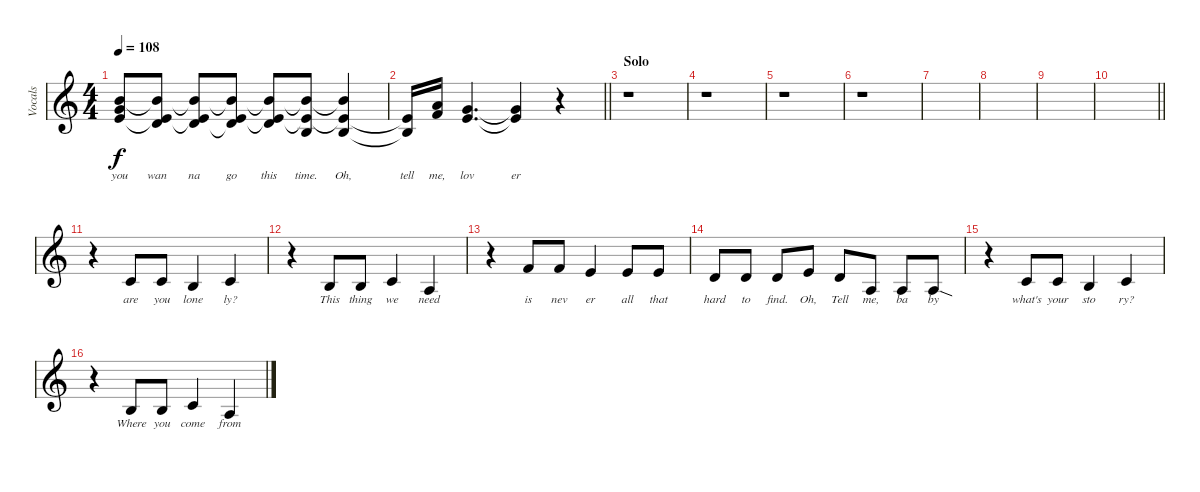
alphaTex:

\track ("Vocals" "Vocals") {instrument choiraahs}
\staff {score}
\tuning (E4 B3 G3 D3 A2 E2) {hide}
\ts (4 4)
\tempo 108
\clef g2
\ks c
(0.1 8.2 16.3).8{lyrics (0 "you") lyrics (1 "") lyrics (2 "") lyrics (3 "") lyrics (4 "") dy f} (0.1{t} 3.2 16.3{t}).8{lyrics (0 "wan") lyrics (1 "") lyrics (2 "") lyrics (3 "") lyrics (4 "")} (0.1{t} 3.2 16.3{t}).8{lyrics (0 "na") lyrics (1 "") lyrics (2 "") lyrics (3 "") lyrics (4 "")} (0.1 3.2{t} 16.3{t}).8{lyrics (0 "go") lyrics (1 "") lyrics (2 "") lyrics (3 "") lyrics (4 "")} (0.1{t} 3.2 16.3{t}).8{lyrics (0 "this") lyrics (1 "") lyrics (2 "") lyrics (3 "") lyrics (4 "")} (0.1{t} 0.2 16.3{t}).8{lyrics (0 "time.") lyrics (1 "") lyrics (2 "") lyrics (3 "") lyrics (4 "")} (0.1{t} 0.2 16.3{t}).4{lyrics (0 "Oh,") lyrics (1 "") lyrics (2 "") lyrics (3 "") lyrics (4 "")} |
\barLineRight lightlight
(0.1{t} 0.2{t}).16{lyrics (0 "tell") lyrics (1 "") lyrics (2 "") lyrics (3 "") lyrics (4 "")} (5.1 6.2).16{lyrics (0 "me,") lyrics (1 "") lyrics (2 "") lyrics (3 "") lyrics (4 "")} (3.1 5.2).4{d lyrics (0 "lov") lyrics (1 "") lyrics (2 "") lyrics (3 "") lyrics (4 "")} (3.1{t} 5.2{t}).4{lyrics (0 "er") lyrics (1 "") lyrics (2 "") lyrics (3 "") lyrics (4 "")} r.4 |
\section ("" "Solo")
r.1 |
r.1 |
r.1 |
r.1 |
|
|
|
\barLineRight lightlight
|
r.4 1.2.8{lyrics (0 "are") lyrics (1 "") lyrics (2 "") lyrics (3 "") lyrics (4 "")} 1.2.8{lyrics (0 "you") lyrics (1 "") lyrics (2 "") lyrics (3 "") lyrics (4 "")} 0.2.4{lyrics (0 "lone") lyrics (1 "") lyrics (2 "") lyrics (3 "") lyrics (4 "")} 1.2.4{lyrics (0 "ly?") lyrics (1 "") lyrics (2 "") lyrics (3 "") lyrics (4 "")} |
r.4 0.2.8{lyrics (0 "This") lyrics (1 "") lyrics (2 "") lyrics (3 "") lyrics (4 "")} 0.2.8{lyrics (0 "thing") lyrics (1 "") lyrics (2 "") lyrics (3 "") lyrics (4 "")} 1.2.4{lyrics (0 "we") lyrics (1 "") lyrics (2 "") lyrics (3 "") lyrics (4 "")} 2.3.4{lyrics (0 "need") lyrics (1 "") lyrics (2 "") lyrics (3 "") lyrics (4 "")} |
r.4 1.1.8{lyrics (0 "is") lyrics (1 "") lyrics (2 "") lyrics (3 "") lyrics (4 "")} 1.1.8{lyrics (0 "nev") lyrics (1 "") lyrics (2 "") lyrics (3 "") lyrics (4 "")} 0.1.4{lyrics (0 "er") lyrics (1 "") lyrics (2 "") lyrics (3 "") lyrics (4 "")} 0.1.8{lyrics (0 "all") lyrics (1 "") lyrics (2 "") lyrics (3 "") lyrics (4 "")} 0.1.8{lyrics (0 "that") lyrics (1 "") lyrics (2 "") lyrics (3 "") lyrics (4 "")} |
3.2.8{lyrics (0 "hard") lyrics (1 "") lyrics (2 "") lyrics (3 "") lyrics (4 "")} 3.2.8{lyrics (0 "to") lyrics (1 "") lyrics (2 "") lyrics (3 "") lyrics (4 "")} 3.2.8{lyrics (0 "find.") lyrics (1 "") lyrics (2 "") lyrics (3 "") lyrics (4 "")} 0.1.8{lyrics (0 "Oh,") lyrics (1 "") lyrics (2 "") lyrics (3 "") lyrics (4 "")} 3.2.8{lyrics (0 "Tell") lyrics (1 "") lyrics (2 "") lyrics (3 "") lyrics (4 "")} 2.3.8{lyrics (0 "me,") lyrics (1 "") lyrics (2 "") lyrics (3 "") lyrics (4 "")} 2.3.8{lyrics (0 "ba") lyrics (1 "") lyrics (2 "") lyrics (3 "") lyrics (4 "")} 2.3{sod}.8{lyrics (0 "by") lyrics (1 "") lyrics (2 "") lyrics (3 "") lyrics (4 "")} |
r.4 1.2.8{lyrics (0 "what's") lyrics (1 "") lyrics (2 "") lyrics (3 "") lyrics (4 "")} 1.2.8{lyrics (0 "your") lyrics (1 "") lyrics (2 "") lyrics (3 "") lyrics (4 "")} 0.2.4{lyrics (0 "sto") lyrics (1 "") lyrics (2 "") lyrics (3 "") lyrics (4 "")} 1.2.4{lyrics (0 "ry?") lyrics (1 "") lyrics (2 "") lyrics (3 "") lyrics (4 "")} |
r.4 0.2.8{lyrics (0 "Where") lyrics (1 "") lyrics (2 "") lyrics (3 "") lyrics (4 "")} 0.2.8{lyrics (0 "you") lyrics (1 "") lyrics (2 "") lyrics (3 "") lyrics (4 "")} 1.2.4{lyrics (0 "come") lyrics (1 "") lyrics (2 "") lyrics (3 "") lyrics (4 "")} 2.3.4{lyrics (0 "from") lyrics (1 "") lyrics (2 "") lyrics (3 "") lyrics (4 "")}
